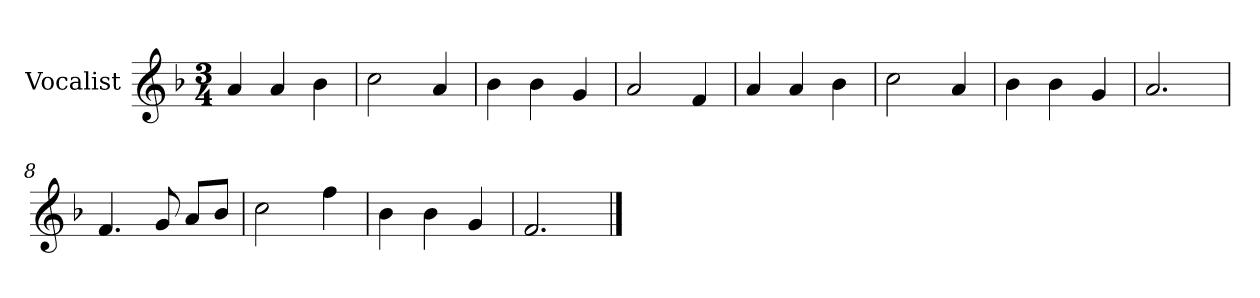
**kern
*part1
*staff1
*I"Vocalist
*k[b-]
*F:
*M3/4
=
4a
4a
4b-
=1
2cc
4a
=2
4b-
4b-
4g
=3
2a
4f
=4
4a
4a
4b-
=5
2cc
4a
=6
4b-
4b-
4g
=7
2.a
=8
4.f
8g
8aL
8b-J
=9
2cc
4ff
=10
4b-
4b-
4g
=11
2.f
==
*-
